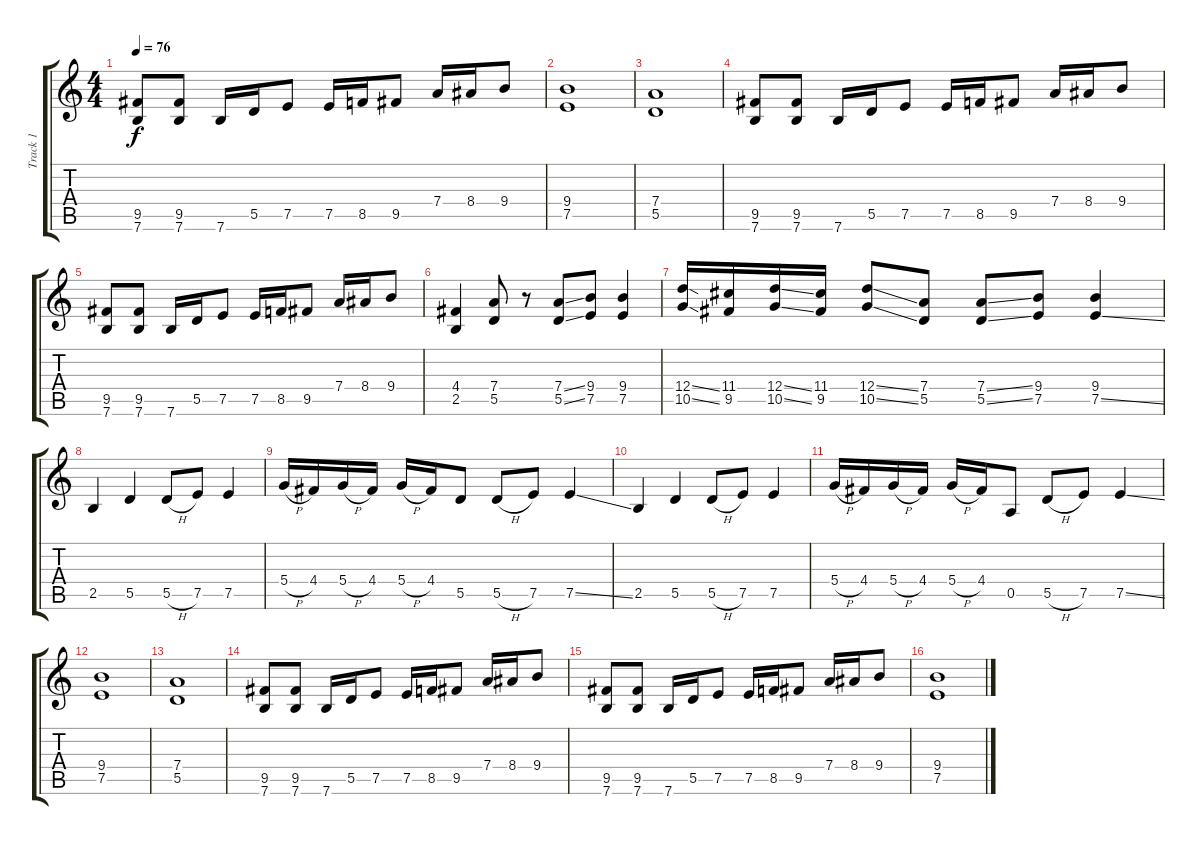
\track ("Track 1" "Track 1") {instrument overdrivenguitar}
\staff {score tabs}
\tuning (E4 B3 G3 D3 A2 E2) {hide}
\ts (4 4)
\tempo 76
\clef g2
\ks c
(9.5 7.6).8{dy f} (9.5 7.6).8 7.6.16 5.5.16 7.5.8 7.5.16 8.5.16 9.5.8 7.4.16 8.4.16 9.4.8 |
(9.4 7.5).1 |
(7.4 5.5).1 |
(9.5 7.6).8 (9.5 7.6).8 7.6.16 5.5.16 7.5.8 7.5.16 8.5.16 9.5.8 7.4.16 8.4.16 9.4.8 |
(9.5 7.6).8 (9.5 7.6).8 7.6.16 5.5.16 7.5.8 7.5.16 8.5.16 9.5.8 7.4.16 8.4.16 9.4.8 |
(4.4 2.5).4 (7.4 5.5).8 r.8 (7.4{ss} 5.5{ss}).8 (9.4 7.5).8 (9.4 7.5).4 |
(12.4{ss} 10.5{ss}).16 (11.4 9.5).16 (12.4{ss} 10.5{ss}).16 (11.4 9.5).16 (12.4{ss} 10.5{ss}).8 (7.4 5.5).8 (7.4{ss} 5.5{ss}).8 (9.4 7.5).8 (9.4 7.5{ss}).4 |
2.5.4 5.5.4 5.5{h}.8 7.5.8 7.5.4 |
5.4{h}.16 4.4.16 5.4{h}.16 4.4.16 5.4{h}.16 4.4.16 5.5.8 5.5{h}.8 7.5.8 7.5{ss}.4 |
2.5.4 5.5.4 5.5{h}.8 7.5.8 7.5.4 |
5.4{h}.16 4.4.16 5.4{h}.16 4.4.16 5.4{h}.16 4.4.16 0.5.8 5.5{h}.8 7.5.8 7.5{ss}.4 |
(9.4 7.5).1 |
(7.4 5.5).1 |
(9.5 7.6).8 (9.5 7.6).8 7.6.16 5.5.16 7.5.8 7.5.16 8.5.16 9.5.8 7.4.16 8.4.16 9.4.8 |
(9.5 7.6).8 (9.5 7.6).8 7.6.16 5.5.16 7.5.8 7.5.16 8.5.16 9.5.8 7.4.16 8.4.16 9.4.8 |
(9.4 7.5).1
